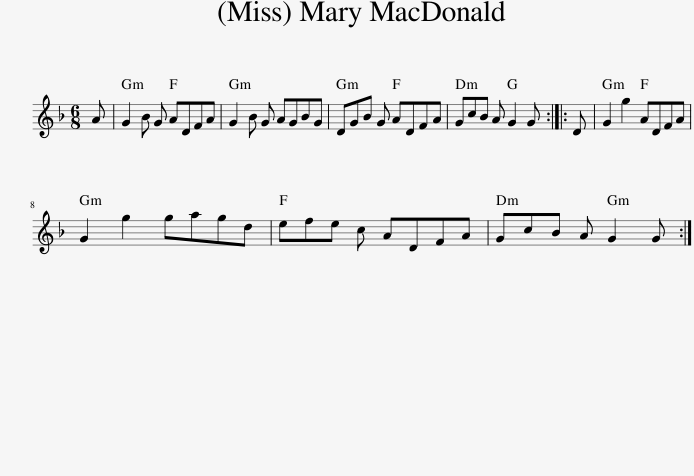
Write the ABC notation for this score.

X:1
L:1/8
M:6/8
I:linebreak $
K:F
V:1 treble
V:1
 A | G2 B G ADFA | G2 B G AGBG | DGB G ADFA | GcB A G2 G :: %5
 D | G2 g2 ADFA |$ G2 g2 gagd | efe c ADFA | GcB A G2 G :| %10
